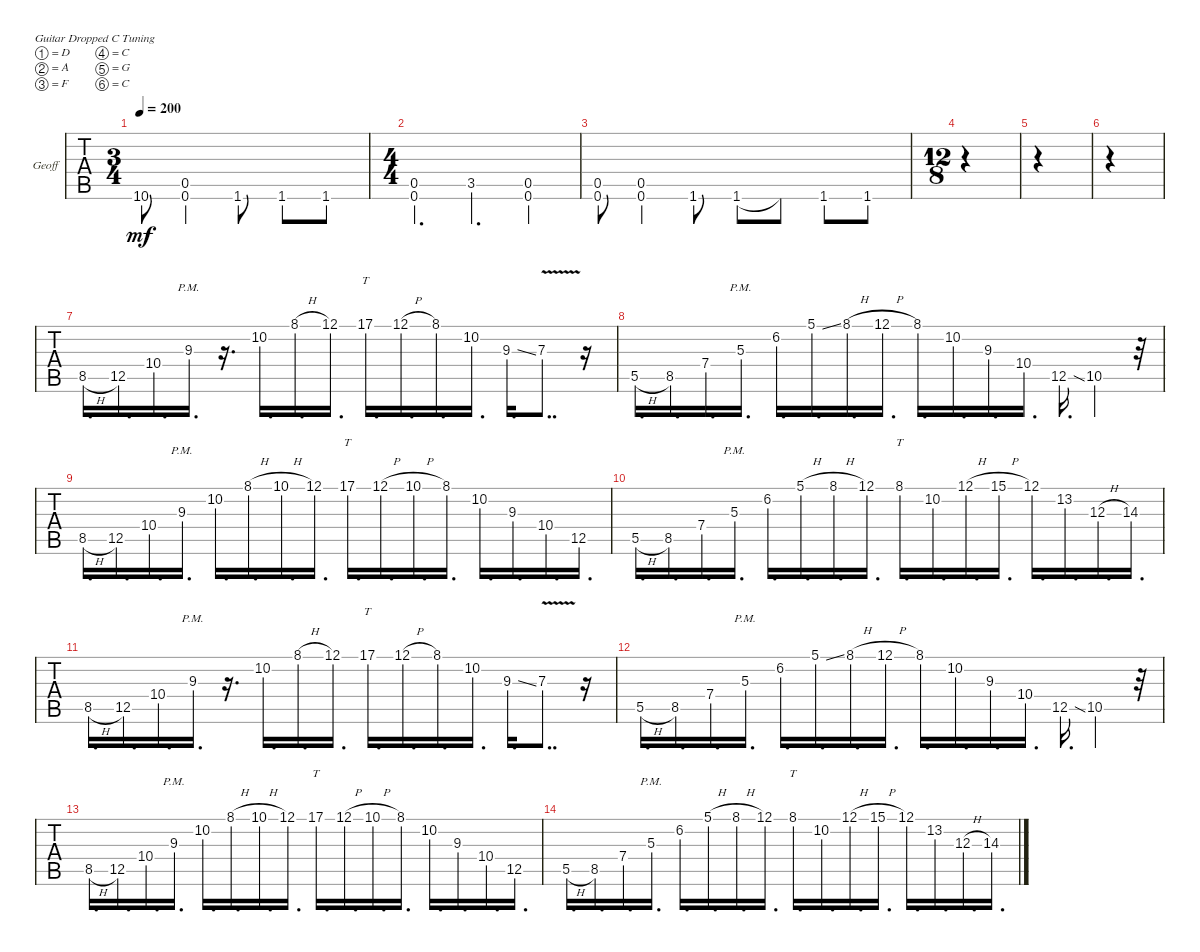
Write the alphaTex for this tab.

\bracketExtendMode groupsimilarinstruments
\firstSystemTrackNameOrientation horizontal
\otherSystemsTrackNameOrientation horizontal
\track ("GeoFuck" "Geoff") {instrument acousticgrandpiano}
\staff {tabs}
\tuning (D4 A3 F3 C3 G2 C2)
\displaytranspose 12
\ts (3 4)
\tempo 200
\clef g2
\ks c
10.6{t}.8{dy mf} (0.6 0.5).4 1.6.8 1.6.8 1.6.8 |
\ts (4 4)
(0.6 0.5).4{d} 3.5.4{d} (0.6 0.5).4 |
(0.6 0.5).8 (0.6 0.5).4 1.6.8 1.6.8 1.6{t}.8 1.6.8 1.6.8 |
\ts (12 8)
|
|
|
8.5{h}.16{d} 12.5.16{d} 10.4.16{d} 9.3{pm}.16{d} r.16{d} 10.2.16{d} 8.1{h}.16{d} 12.1.16{d} 17.1.16{tt d} 12.1{h}.16{d} 8.1.16{d} 10.2.16{d} 9.3{ss}.16{d} 7.3{v}.8{dd} r.16 |
5.5{h}.16{d} 8.5.16{d} 7.4.16{d} 5.3{pm}.16{d} 6.2.16{d} 5.1{ss}.16{d} 8.1{h}.16{d} 12.1{h}.16{d} 8.1.16{d} 10.2.16{d} 9.3.16{d} 10.4.16{d} 12.5{ss}.16{d} 10.5.4 r.32 |
8.5{h}.16{d} 12.5.16{d} 10.4.16{d} 9.3{pm}.16{d} 10.2.16{d} 8.1{h}.16{d} 10.1{h}.16{d} 12.1.16{d} 17.1.16{tt d} 12.1{h}.16{d} 10.1{h}.16{d} 8.1.16{d} 10.2.16{d} 9.3.16{d} 10.4.16{d} 12.5.16{d} |
5.5{h}.16{d} 8.5.16{d} 7.4.16{d} 5.3{pm}.16{d} 6.2.16{d} 5.1{h}.16{d} 8.1{h}.16{d} 12.1.16{d} 8.1.16{tt d} 10.2.16{d} 12.1{h}.16{d} 15.1{h}.16{d} 12.1.16{d} 13.2.16{d} 12.3{h}.16{d} 14.3.16{d} |
8.5{h}.16{d} 12.5.16{d} 10.4.16{d} 9.3{pm}.16{d} r.16{d} 10.2.16{d} 8.1{h}.16{d} 12.1.16{d} 17.1.16{tt d} 12.1{h}.16{d} 8.1.16{d} 10.2.16{d} 9.3{ss}.16{d} 7.3{v}.8{dd} r.16 |
5.5{h}.16{d} 8.5.16{d} 7.4.16{d} 5.3{pm}.16{d} 6.2.16{d} 5.1{ss}.16{d} 8.1{h}.16{d} 12.1{h}.16{d} 8.1.16{d} 10.2.16{d} 9.3.16{d} 10.4.16{d} 12.5{ss}.16{d} 10.5.4 r.32 |
8.5{h}.16{d} 12.5.16{d} 10.4.16{d} 9.3{pm}.16{d} 10.2.16{d} 8.1{h}.16{d} 10.1{h}.16{d} 12.1.16{d} 17.1.16{tt d} 12.1{h}.16{d} 10.1{h}.16{d} 8.1.16{d} 10.2.16{d} 9.3.16{d} 10.4.16{d} 12.5.16{d} |
5.5{h}.16{d} 8.5.16{d} 7.4.16{d} 5.3{pm}.16{d} 6.2.16{d} 5.1{h}.16{d} 8.1{h}.16{d} 12.1.16{d} 8.1.16{tt d} 10.2.16{d} 12.1{h}.16{d} 15.1{h}.16{d} 12.1.16{d} 13.2.16{d} 12.3{h}.16{d} 14.3.16{d}
